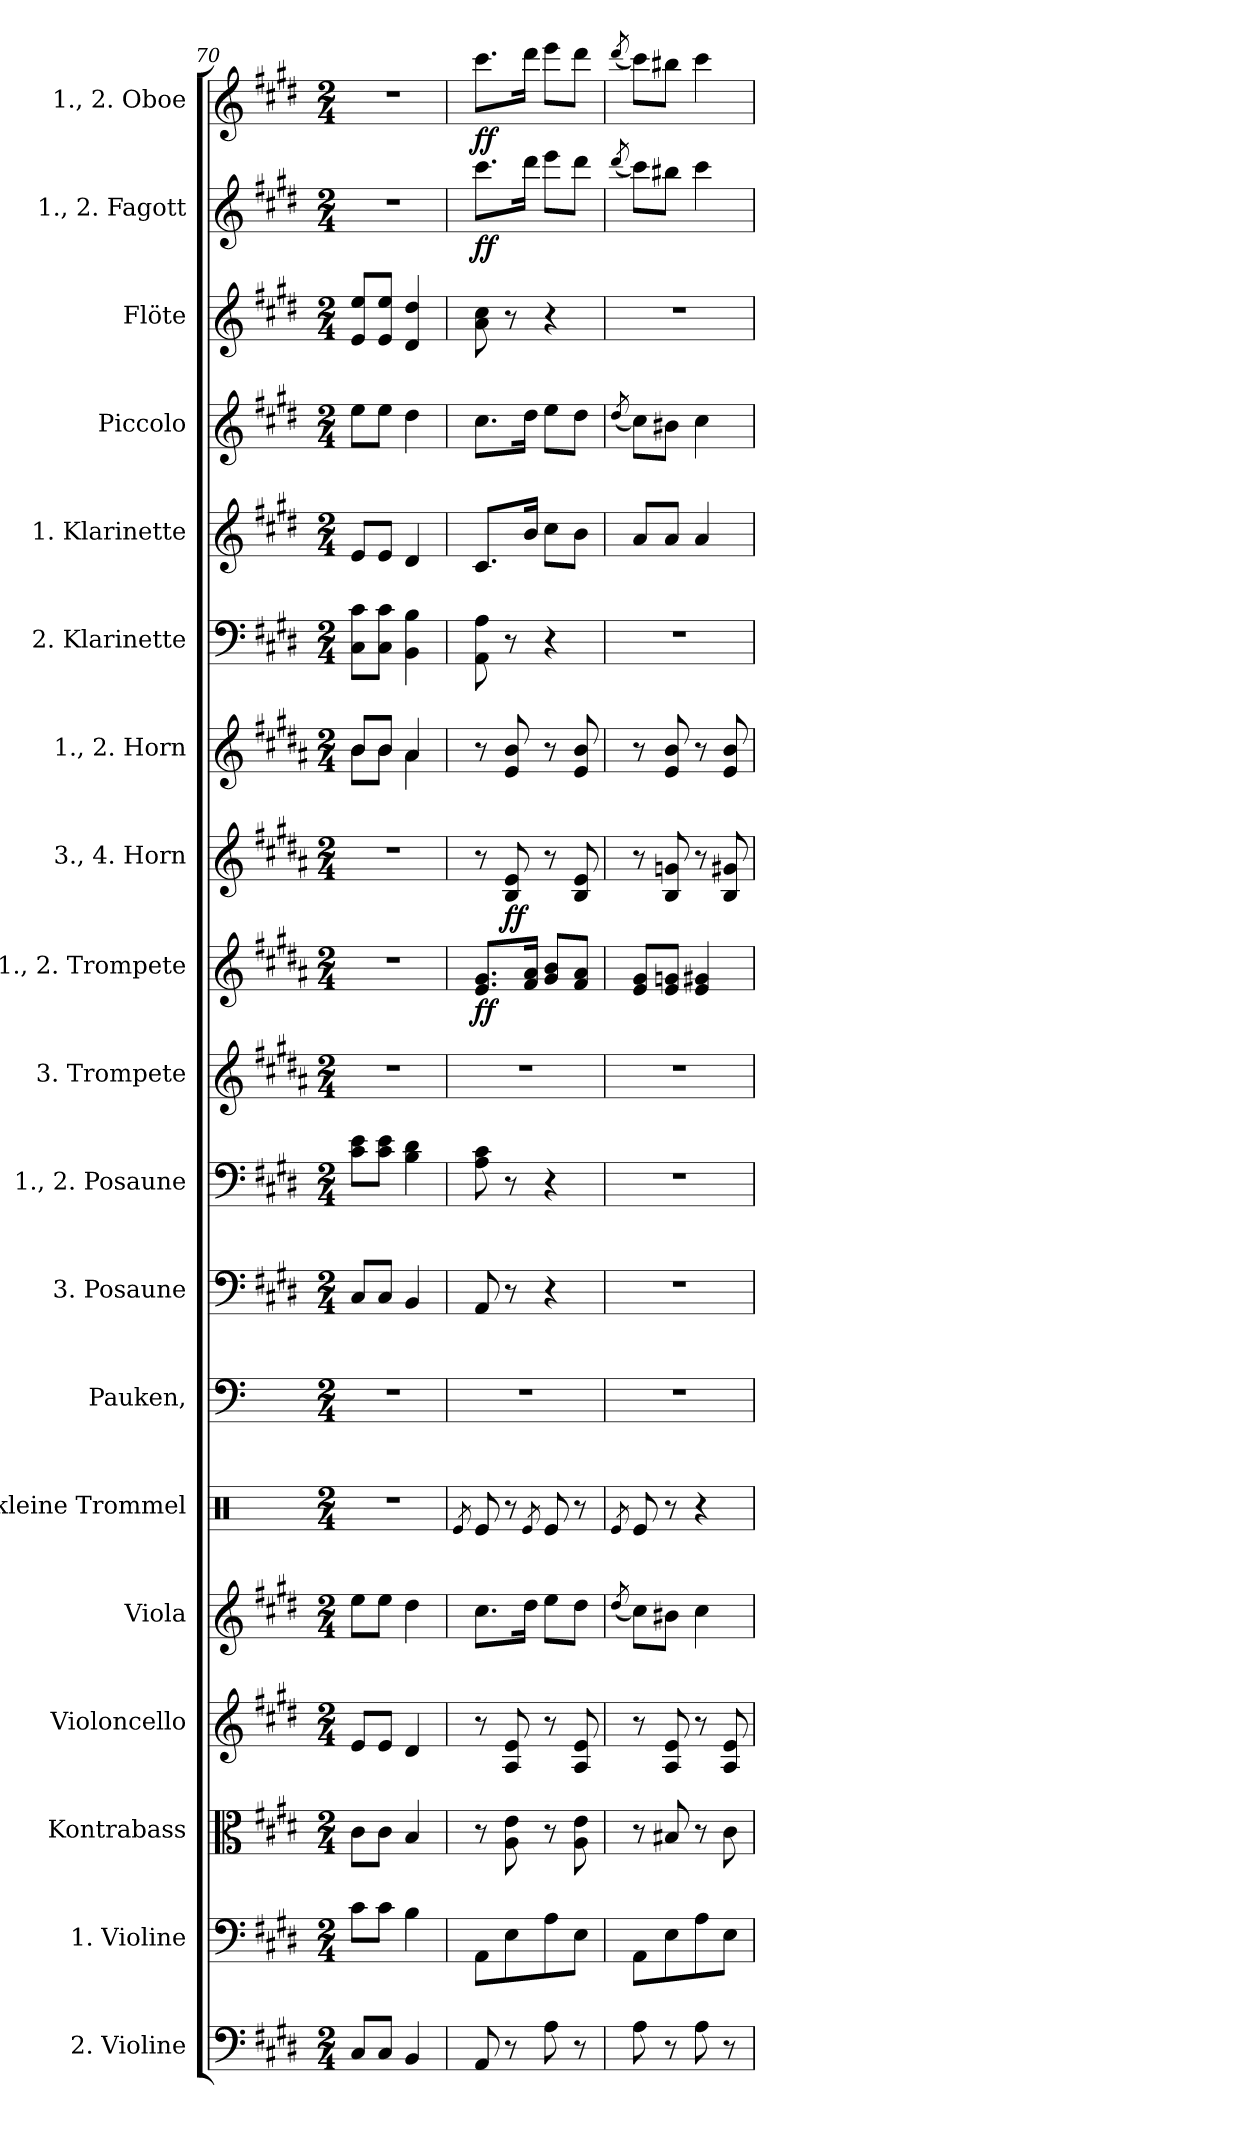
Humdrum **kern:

**kern	**kern	**kern	**kern	**kern	**kern	**kern	**kern	**kern	**kern	**kern	**dynam	**kern	**dynam	**kern	**kern	**kern	**kern	**kern	**kern	**dynam	**kern	**dynam
*part19	*part18	*part17	*part16	*part15	*part14	*part13	*part12	*part11	*part10	*part9	*part9	*part8	*part8	*part7	*part6	*part5	*part4	*part3	*part2	*part2	*part1	*part1
*staff19	*staff18	*staff17	*staff16	*staff15	*staff14	*staff13	*staff12	*staff11	*staff10	*staff9	*staff9	*staff8	*staff8	*staff7	*staff6	*staff5	*staff4	*staff3	*staff2	*staff2	*staff1	*staff1
*I"2. Violine	*I"1. Violine	*I"Kontrabass	*I"Violoncello	*I"Viola	*I"kleine Trommel	*I"Pauken,	*I"3. Posaune	*I"1., 2. Posaune	*I"3. Trompete	*I"1., 2. Trompete	*	*I"3., 4. Horn	*	*I"1., 2. Horn	*I"2. Klarinette	*I"1. Klarinette	*I"Piccolo	*I"Flöte	*I"1., 2. Fagott	*	*I"1., 2. Oboe	*
*I'2. Vl.	*I'1. Vl.	*I'Kb.	*I'Vc.	*I'Va.	*I'kl. Tr.	*I'Pk.,	*I'3. Pos.	*I'1., 2. Pos.	*I'3. Trp.	*I'1., 2. Trp.	*	*I'3., 4. Hr.	*	*I'1., 2.  Hr.	*I'2. Klar.	*I'1. Klar.	*I'Picc.	*I'Fl.	*I'1., 2. Fag.	*	*I'1., 2. Ob.	*
*clefF4	*clefF4	*clefC3	*clefG2	*clefG2	*clefX	*clefF4	*clefF4	*clefF4	*clefG2	*clefG2	*	*clefG2	*	*clefG2	*clefF4	*clefG2	*clefG2	*clefG2	*clefG2	*	*clefG2	*
*ITrd7c12	*	*	*	*	*	*	*	*	*ITrd-3c-5	*ITrd-3c-5	*	*ITrd4c7	*	*ITrd4c7	*	*ITrd1c2	*ITrd1c2	*	*ITrd-7c-12	*	*	*
*k[f#c#g#d#]	*k[f#c#g#d#]	*k[f#c#g#d#]	*k[f#c#g#d#]	*k[f#c#g#d#]	*k[]	*k[]	*k[f#c#g#d#]	*k[f#c#g#d#]	*k[f#c#g#d#]	*k[f#c#g#d#]	*	*k[f#c#g#d#]	*	*k[f#c#g#d#]	*k[f#c#g#d#]	*k[f#c#]	*k[f#c#]	*k[f#c#g#d#]	*k[f#c#g#d#]	*	*k[f#c#g#d#]	*
*M2/4	*M2/4	*M2/4	*M2/4	*M2/4	*M2/4	*M2/4	*M2/4	*M2/4	*M2/4	*M2/4	*	*M2/4	*	*M2/4	*M2/4	*M2/4	*M2/4	*M2/4	*M2/4	*	*M2/4	*
=70	=70	=70	=70	=70	=70	=70	=70	=70	=70	=70	=70	=70	=70	=70	=70	=70	=70	=70	=70	=70	=70	=70
*	*	*	*	*	*	*	*	*	*	*	*	*	*	*^	*	*	*	*	*	*	*	*
8CC#/L	8c#\L	8c#\L	8e/L	8ee\L	2r	2r	8C#/L	8c#\ 8e\L	2r	2r	.	2r	.	8e/L	8e\L	8C#\ 8c#\L	8d/L	8dd\L	8e/ 8ee/L	2r	.	2r	.
8CC#/J	8c#\J	8c#\J	8e/J	8ee\J	.	.	8C#/J	8c#\ 8e\J	.	.	.	.	.	8e/J	8e\J	8C#\ 8c#\J	8d/J	8dd\J	8e/ 8ee/J	.	.	.	.
4BBB/	4B\	4B/	4d#/	4dd#\	.	.	4BB/	4B\ 4d#\	.	.	.	.	.	4d#/	4d#\	4BB\ 4B\	4c#/	4cc#\	4d#/ 4dd#/	.	.	.	.
*	*	*	*	*	*	*	*	*	*	*	*	*	*	*v	*v	*	*	*	*	*	*	*	*
=71	=71	=71	=71	=71	=71	=71	=71	=71	=71	=71	=71	=71	=71	=71	=71	=71	=71	=71	=71	=71	=71	=71
.	.	.	.	.	8qRe/	.	.	.	.	.	.	.	.	.	.	.	.	.	.	.	.	.
!	!	!	!	!	!	!	!	!	!	!	!LO:DY:b	!	!	!	!	!	!	!	!	!LO:DY:b	!	!LO:DY:b
8AAA/	8AA\L	8r	8r	8.cc#\L	8Re/	2r	8AA/	8A\ 8c#\	2r	8.a/ 8.cc#/L	ff	8r	.	8r	8AA\ 8A\	8.B/L	8.b\L	8a\ 8cc#\	8.cccc#\L	ff	8.ccc#\L	ff
!	!	!	!	!	!	!	!	!	!	!	!	!	!LO:DY:b	!	!	!	!	!	!	!	!	!
8r	8E\	8A\ 8e\	8A/ 8e/	.	8r	.	8r	8r	.	.	.	8E/ 8A/	ff	8A/ 8e/	8r	.	.	8r	.	.	.	.
.	.	.	.	16dd#\Jk	.	.	.	.	.	16b/ 16dd#/Jk	.	.	.	.	.	16a/Jk	16cc#\Jk	.	16dddd#\Jk	.	16ddd#\Jk	.
.	.	.	.	.	8qRe/	.	.	.	.	.	.	.	.	.	.	.	.	.	.	.	.	.
8AA\	8A\	8r	8r	8ee\L	8Re/	.	4r	4r	.	8cc#/ 8ee/L	.	8r	.	8r	4r	8b\L	8dd\L	4r	8eeee\L	.	8eee\L	.
8r	8E\J	8A\ 8e\	8A/ 8e/	8dd#\J	8r	.	.	.	.	8b/ 8dd#/J	.	8E/ 8A/	.	8A/ 8e/	.	8a\J	8cc#\J	.	8dddd#\J	.	8ddd#\J	.
=72	=72	=72	=72	=72	=72	=72	=72	=72	=72	=72	=72	=72	=72	=72	=72	=72	=72	=72	=72	=72	=72	=72
.	.	.	.	(<8qdd#/	8qRe/	.	.	.	.	.	.	.	.	.	.	.	(<8qcc#/	.	(<8qdddd#/	.	(<8qddd#/	.
8AA\	8AA\L	8r	8r	8cc#\L)	8Re/	2r	2r	2r	2r	8a/ 8cc#/L	.	8r	.	8r	2r	8g/L	8b\L)	2r	8cccc#\L)	.	8ccc#\L)	.
8r	8E\	8B#X/	8A/ 8e/	8b#X\J	8r	.	.	.	.	8a/ 8ccn/J	.	8E/ 8cn/	.	8A/ 8e/	.	8g/J	8a#X\J	.	8bbb#X\J	.	8bb#X\J	.
8AA\	8A\	8r	8r	4cc#\	4r	.	.	.	.	4a/ 4cc#X/	.	8r	.	8r	.	4g/	4b\	.	4cccc#\	.	4ccc#\	.
8r	8E\J	8c#\	8A/ 8e/	.	.	.	.	.	.	.	.	8E/ 8c#X/	.	8A/ 8e/	.	.	.	.	.	.	.	.
=	=	=	=	=	=	=	=	=	=	=	=	=	=	=	=	=	=	=	=	=	=	=
*-	*-	*-	*-	*-	*-	*-	*-	*-	*-	*-	*-	*-	*-	*-	*-	*-	*-	*-	*-	*-	*-	*-
